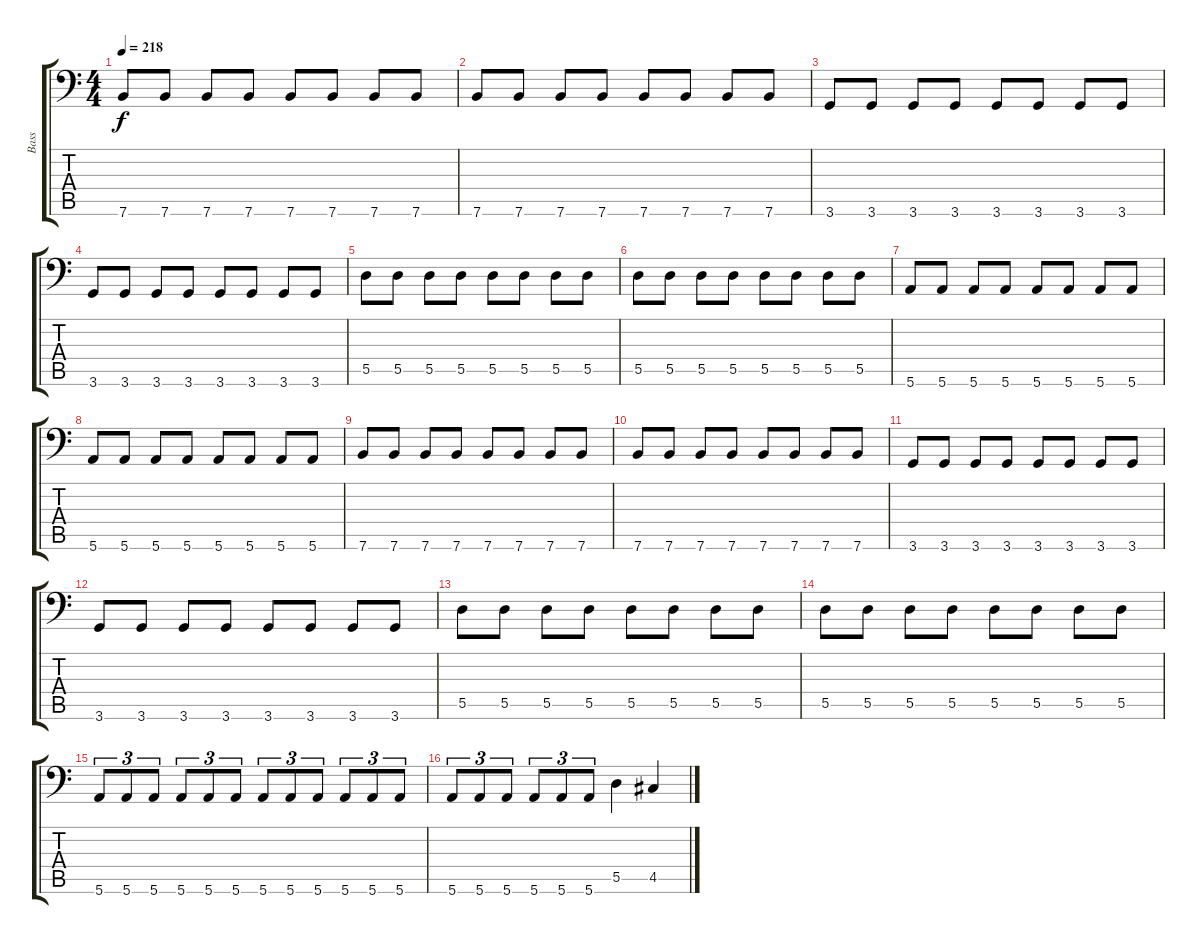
\track ("Bass" "Bass") {instrument electricbasspick}
\staff {score tabs}
\tuning (E3 B2 G2 D2 A1 E1) {hide}
\ts (4 4)
\tempo 218
\clef f4
\ks c
7.6.8{dy f} 7.6.8 7.6.8 7.6.8 7.6.8 7.6.8 7.6.8 7.6.8 |
7.6.8 7.6.8 7.6.8 7.6.8 7.6.8 7.6.8 7.6.8 7.6.8 |
3.6.8 3.6.8 3.6.8 3.6.8 3.6.8 3.6.8 3.6.8 3.6.8 |
3.6.8 3.6.8 3.6.8 3.6.8 3.6.8 3.6.8 3.6.8 3.6.8 |
5.5.8 5.5.8 5.5.8 5.5.8 5.5.8 5.5.8 5.5.8 5.5.8 |
5.5.8 5.5.8 5.5.8 5.5.8 5.5.8 5.5.8 5.5.8 5.5.8 |
5.6.8 5.6.8 5.6.8 5.6.8 5.6.8 5.6.8 5.6.8 5.6.8 |
5.6.8 5.6.8 5.6.8 5.6.8 5.6.8 5.6.8 5.6.8 5.6.8 |
7.6.8 7.6.8 7.6.8 7.6.8 7.6.8 7.6.8 7.6.8 7.6.8 |
7.6.8 7.6.8 7.6.8 7.6.8 7.6.8 7.6.8 7.6.8 7.6.8 |
3.6.8 3.6.8 3.6.8 3.6.8 3.6.8 3.6.8 3.6.8 3.6.8 |
3.6.8 3.6.8 3.6.8 3.6.8 3.6.8 3.6.8 3.6.8 3.6.8 |
5.5.8 5.5.8 5.5.8 5.5.8 5.5.8 5.5.8 5.5.8 5.5.8 |
5.5.8 5.5.8 5.5.8 5.5.8 5.5.8 5.5.8 5.5.8 5.5.8 |
5.6.8{tu (3 2)} 5.6.8{tu (3 2)} 5.6.8{tu (3 2)} 5.6.8{tu (3 2)} 5.6.8{tu (3 2)} 5.6.8{tu (3 2)} 5.6.8{tu (3 2)} 5.6.8{tu (3 2)} 5.6.8{tu (3 2)} 5.6.8{tu (3 2)} 5.6.8{tu (3 2)} 5.6.8{tu (3 2)} |
5.6.8{tu (3 2)} 5.6.8{tu (3 2)} 5.6.8{tu (3 2)} 5.6.8{tu (3 2)} 5.6.8{tu (3 2)} 5.6.8{tu (3 2)} 5.5.4 4.5.4
